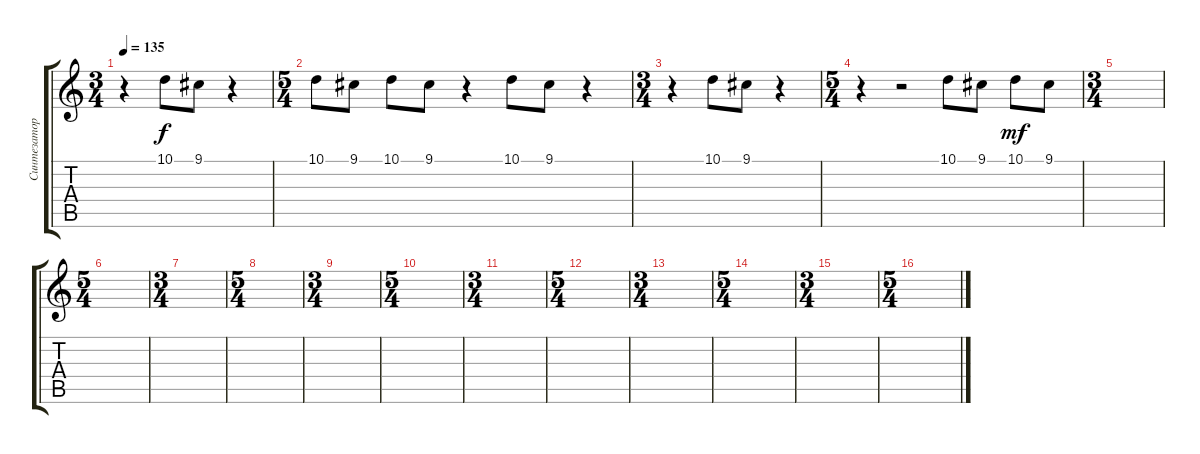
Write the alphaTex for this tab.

\track ("Синтезатор 2" "Синтезатор") {instrument lead1square}
\staff {score tabs}
\tuning (E4 B3 G3 D3 A2 E2) {hide}
\ts (3 4)
\tempo 135
\clef g2
\ks c
r.4{dy mf} 10.1.8{dy f} 9.1.8 r.4 |
\ts (5 4)
10.1.8 9.1.8 10.1.8 9.1.8 r.4 10.1.8 9.1.8 r.4 |
\ts (3 4)
r.4 10.1.8 9.1.8 r.4 |
\ts (5 4)
r.4 r.2 10.1.8 9.1.8 10.1.8{dy mf} 9.1.8 |
\ts (3 4)
|
\ts (5 4)
|
\ts (3 4)
|
\ts (5 4)
|
\ts (3 4)
|
\ts (5 4)
|
\ts (3 4)
|
\ts (5 4)
|
\ts (3 4)
|
\ts (5 4)
|
\ts (3 4)
|
\ts (5 4)
